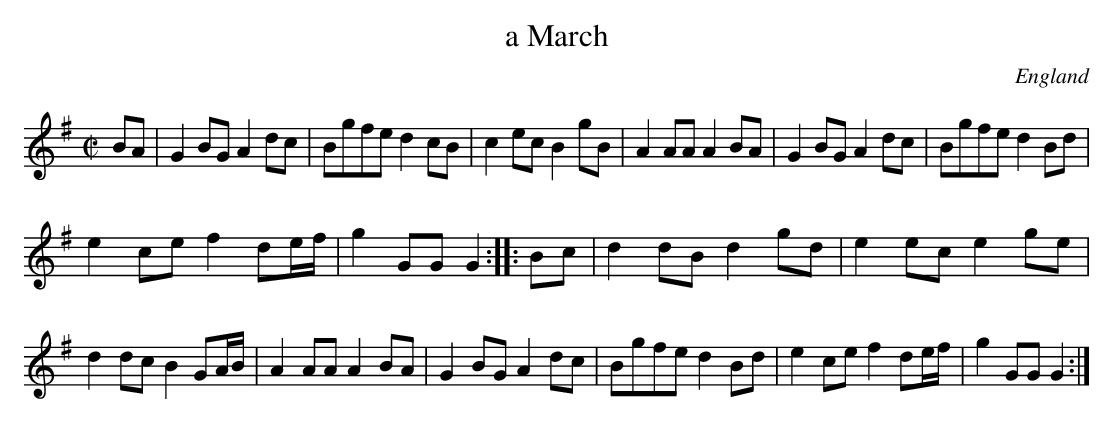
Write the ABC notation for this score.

X:1
T:a March
M:C|
O:England
K:G
BA |\
G2BG A2dc      |Bgfe d2cB |\
c2ec B2gB      |A2AA A2BA |\
G2BG A2dc      |Bgfe d2Bd |
e2ce f2de/2f/2 |g2GG G2:: \
Bc |\
d2dB d2gd        |e2ec e2ge |
d2dc B2GA/2B/2   |A2AAA2BA  |\
G2BGA2dc         |Bgfe d2Bd |\
e2 ce f2 de/2f/2 |g2GGG2:|
